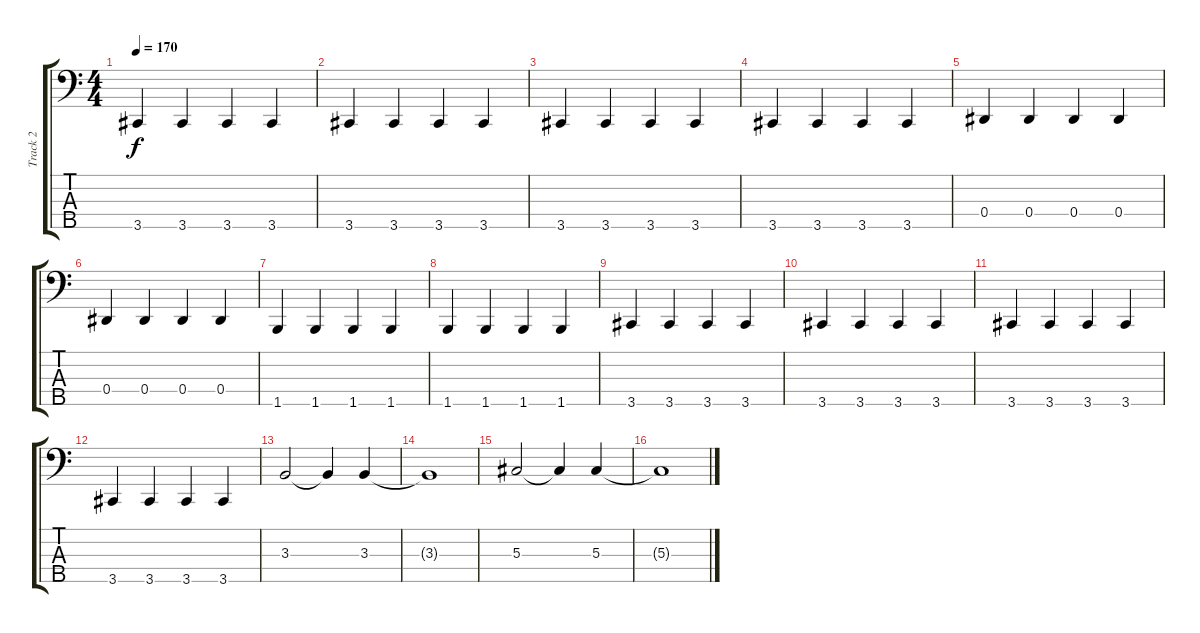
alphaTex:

\track ("Track 2" "Track 2") {instrument electricbassfinger}
\staff {score tabs}
\tuning (Gb2 Db2 Ab1 Eb1 Bb0) {hide}
\ts (4 4)
\tempo 170
\clef f4
\ks c
3.5.4{dy f} 3.5.4 3.5.4 3.5.4 |
3.5.4 3.5.4 3.5.4 3.5.4 |
3.5.4 3.5.4 3.5.4 3.5.4 |
3.5.4 3.5.4 3.5.4 3.5.4 |
0.4.4 0.4.4 0.4.4 0.4.4 |
0.4.4 0.4.4 0.4.4 0.4.4 |
1.5.4 1.5.4 1.5.4 1.5.4 |
1.5.4 1.5.4 1.5.4 1.5.4 |
3.5.4 3.5.4 3.5.4 3.5.4 |
3.5.4 3.5.4 3.5.4 3.5.4 |
3.5.4 3.5.4 3.5.4 3.5.4 |
3.5.4 3.5.4 3.5.4 3.5.4 |
3.3.2 3.3{t}.4 3.3.4 |
3.3{t}.1 |
5.3.2 5.3{t}.4 5.3.4 |
5.3{t}.1
